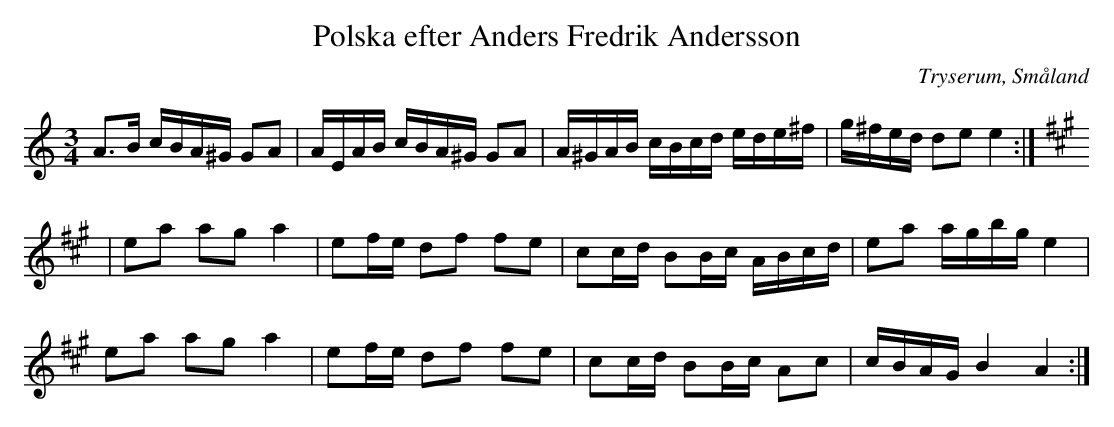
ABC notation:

X:1
Q: 100
T:Polska efter Anders Fredrik Andersson
L:1/16
M:3/4
O: Tryserum, Småland
K:Am
A2>B2 cBA^G G2A2 | AEAB cBA^G G2A2 | A^GAB cBcd ede^f | g^fed d2e2 e4 :|
[K:A]
|e2a2 a2g2- a4 | e2fe d2f2 f2e2 | c2cd B2Bc ABcd | e2a2 agbg e4 |
e2a2 a2g2- a4 | e2fe d2f2 f2e2 | c2cd B2Bc A2c2 | cBAG B4 A4 :|
